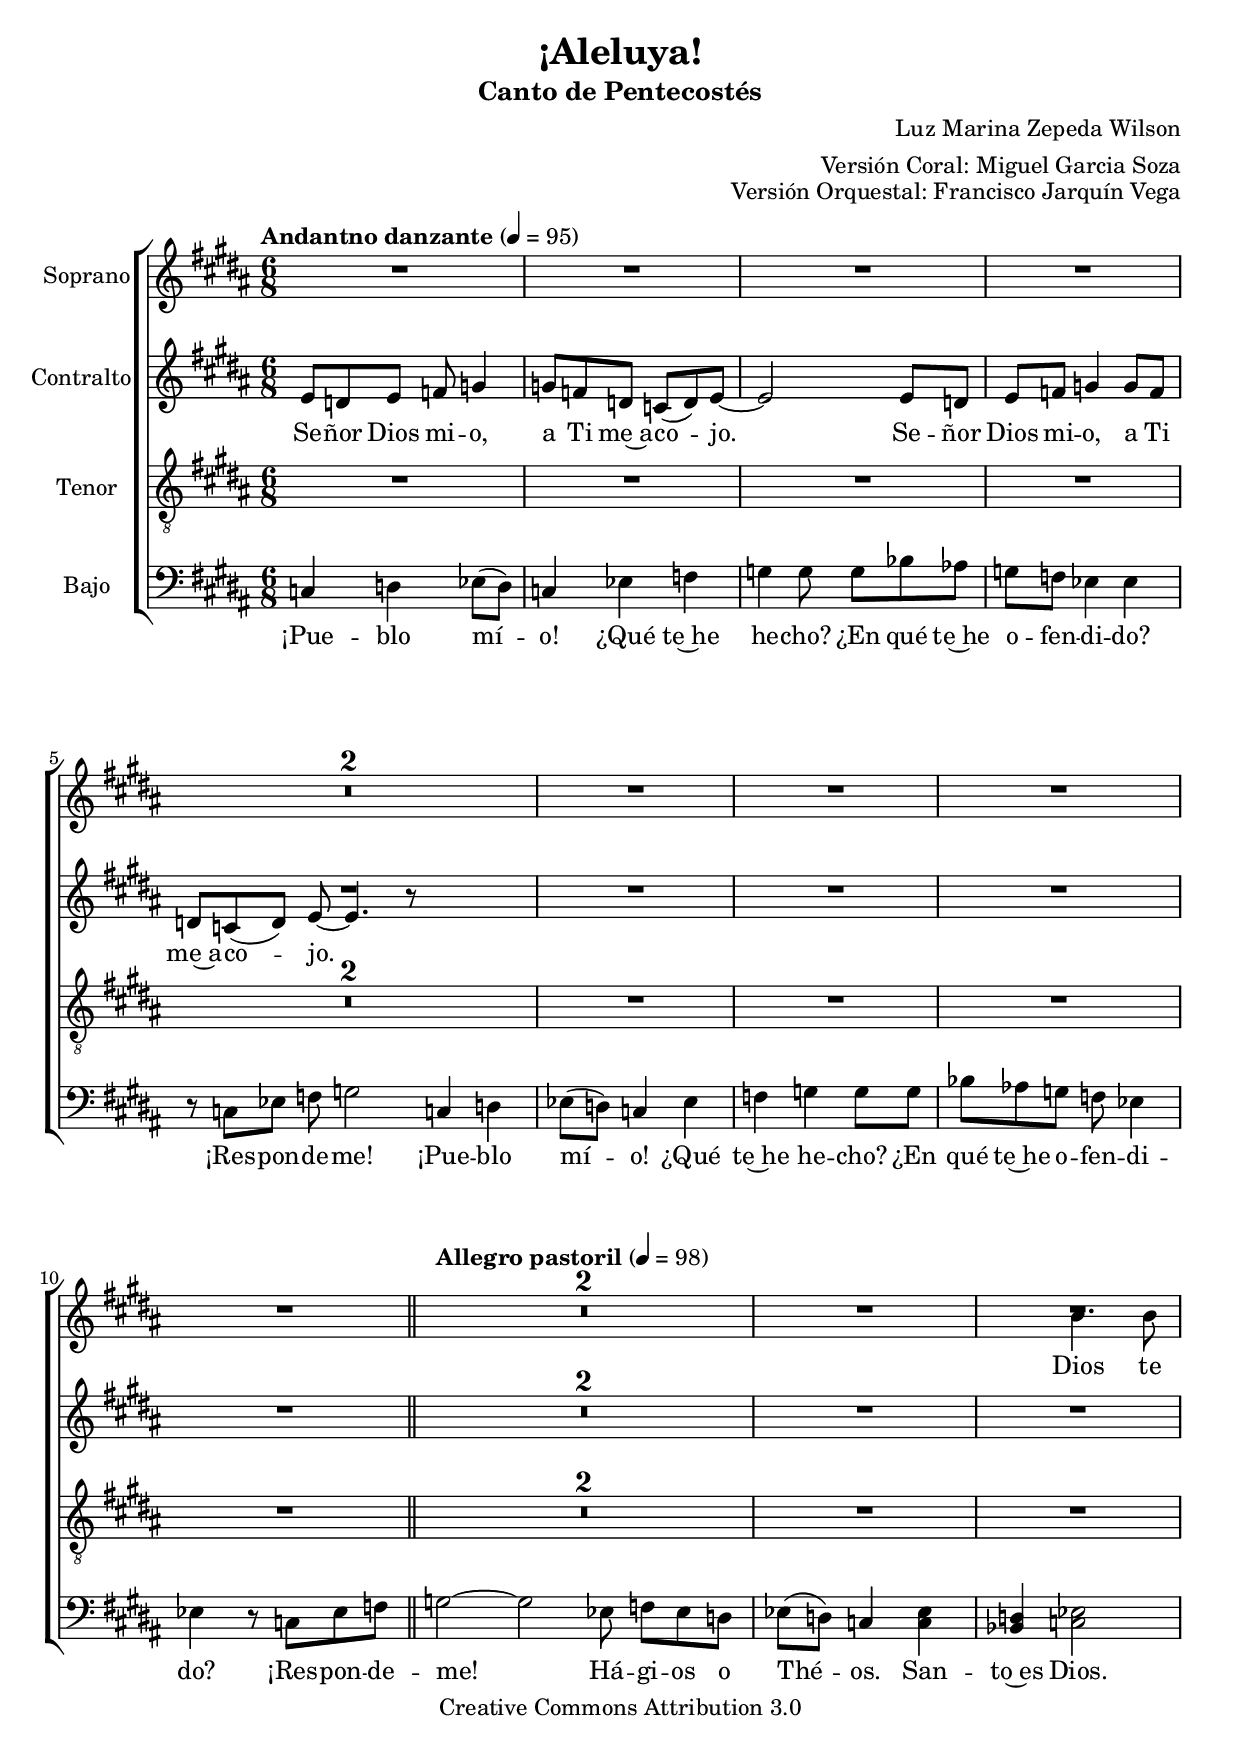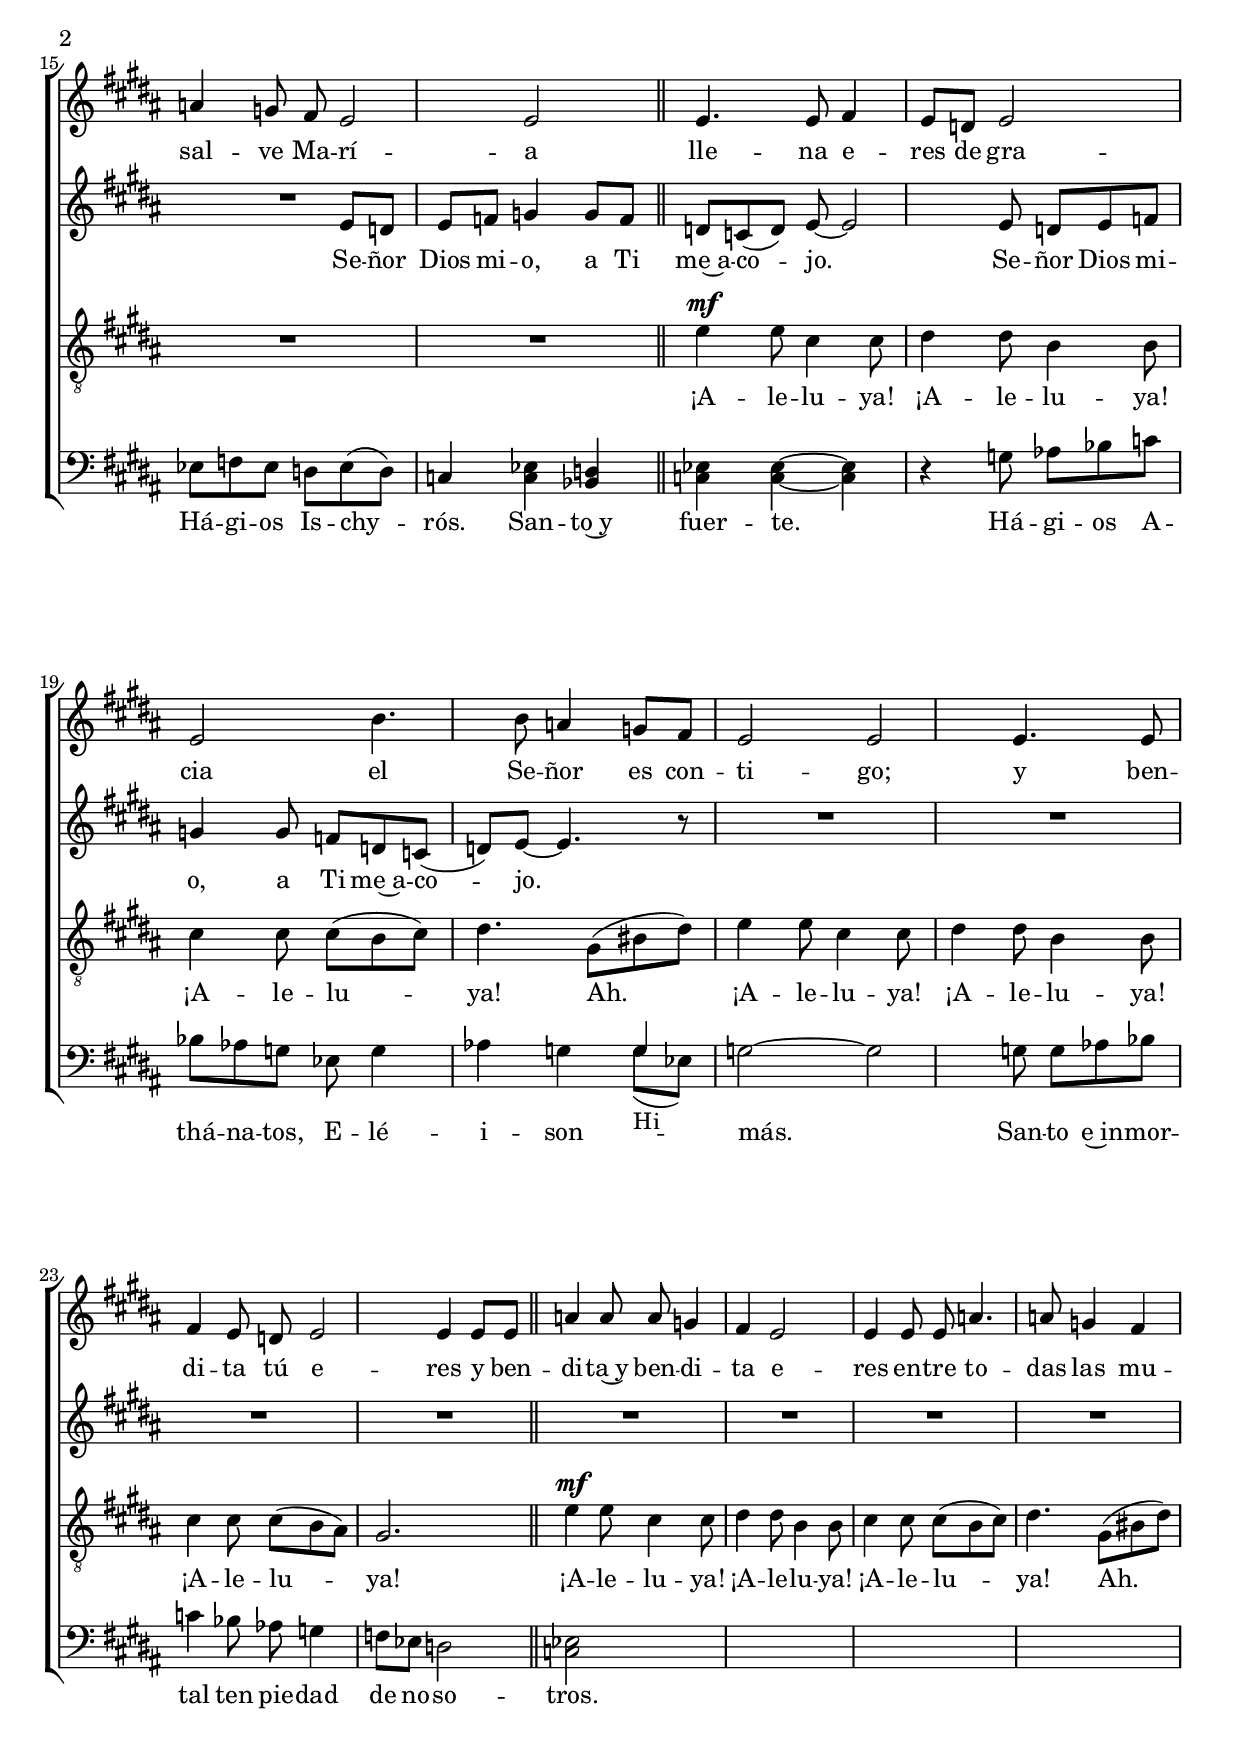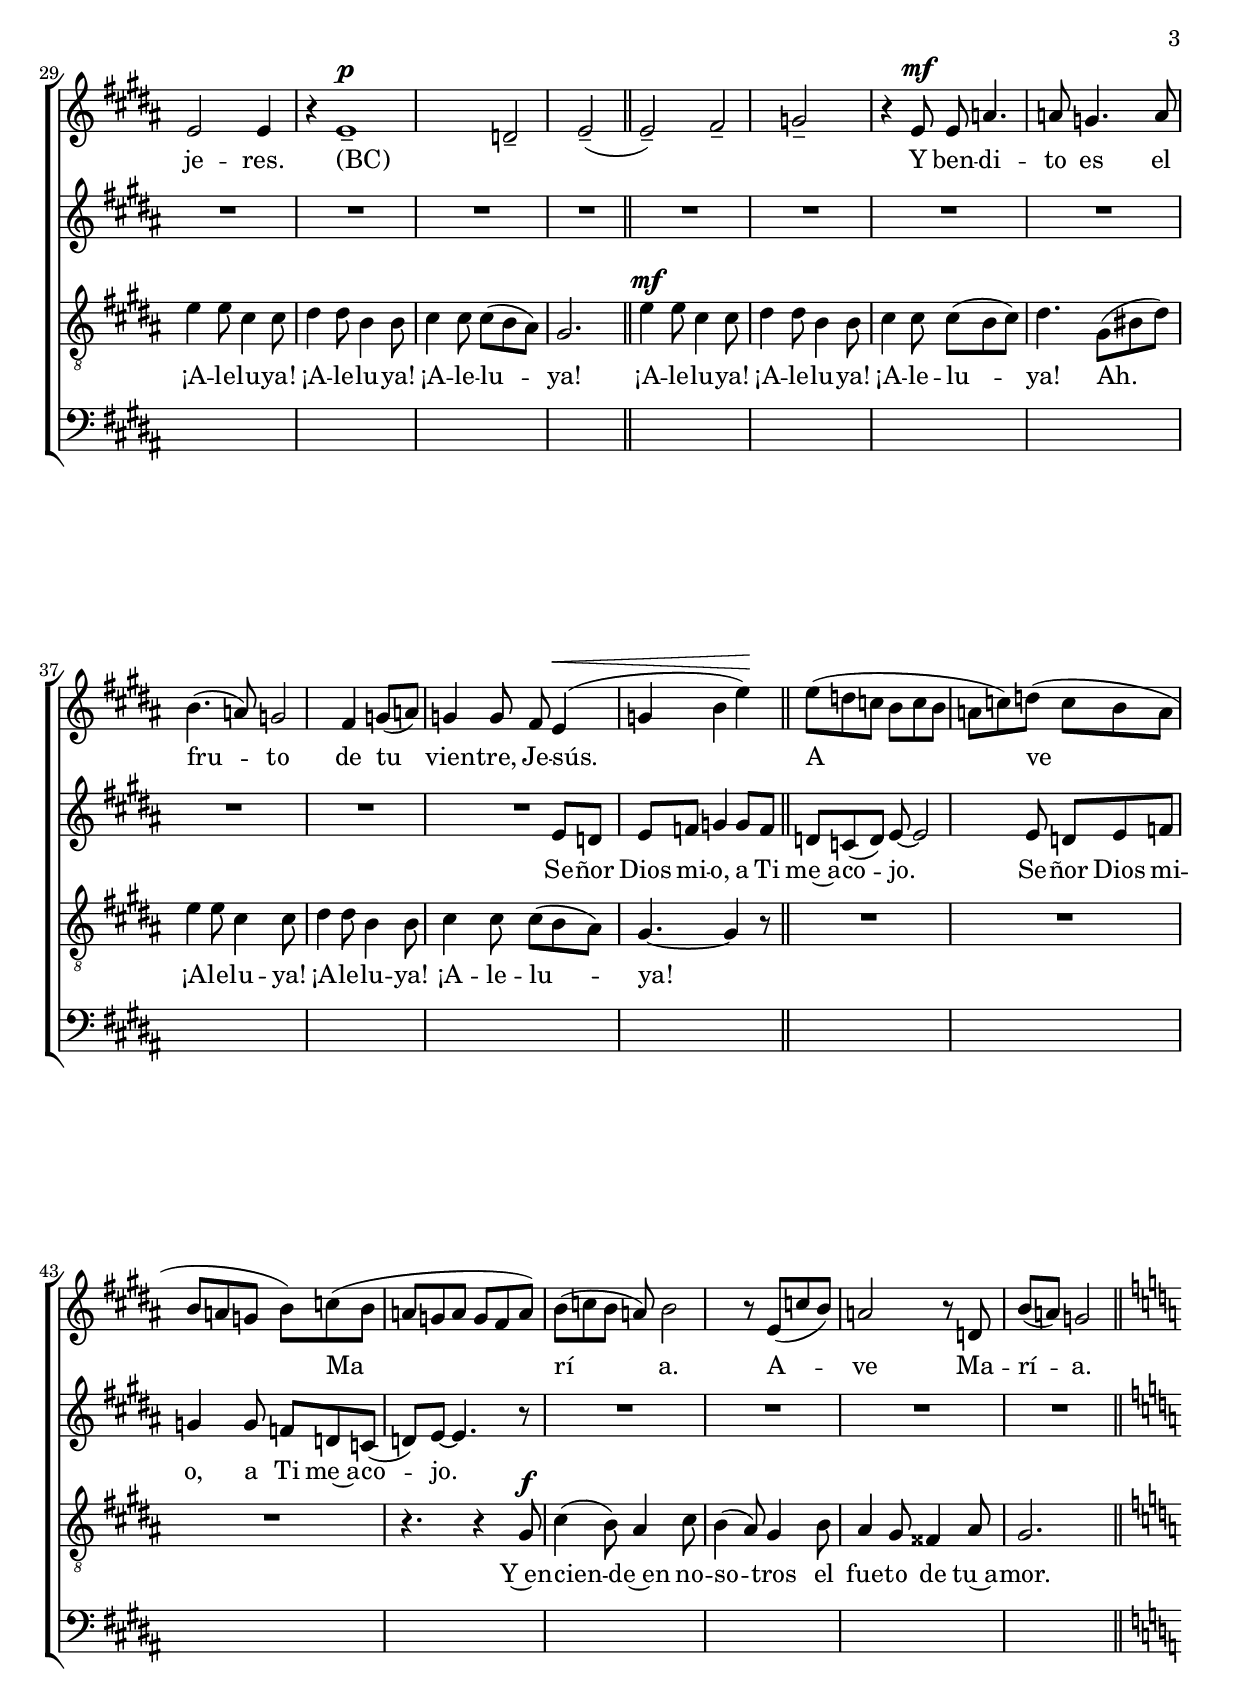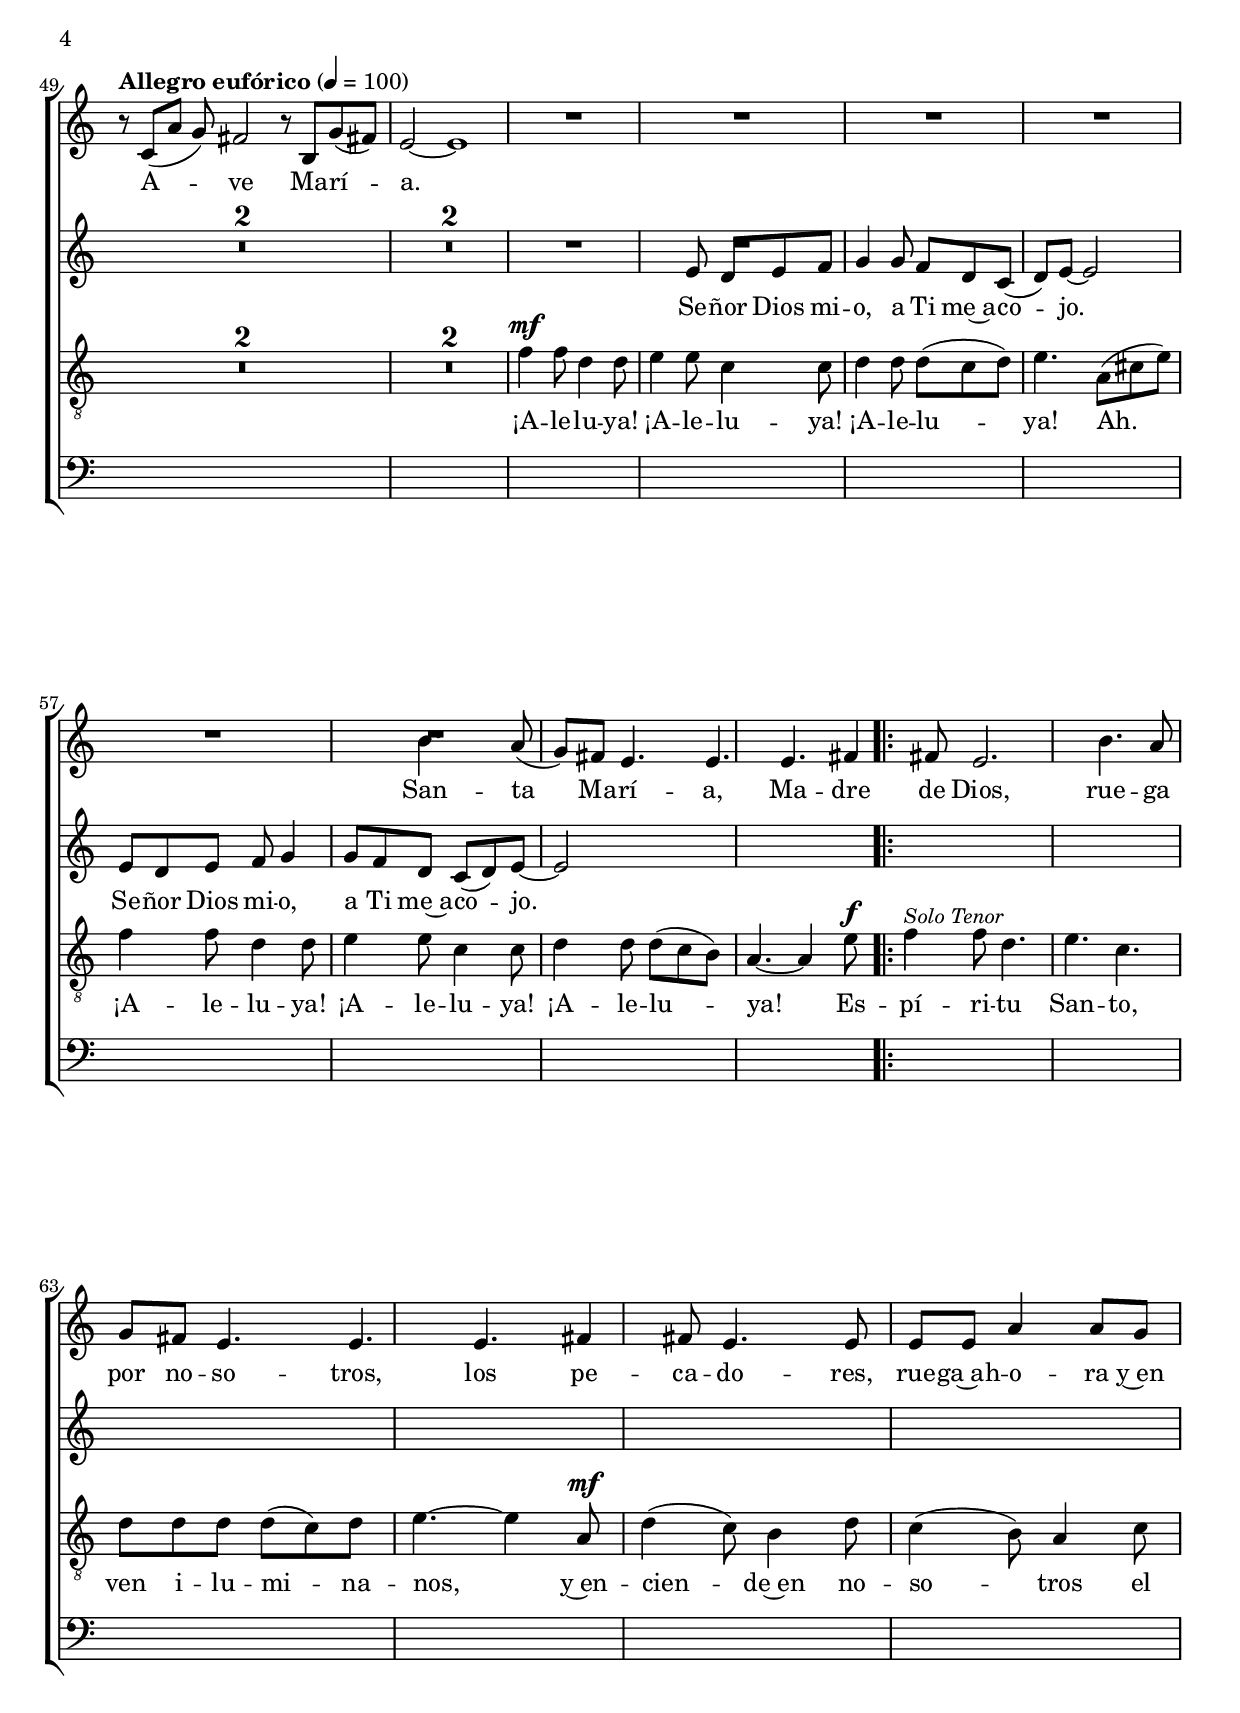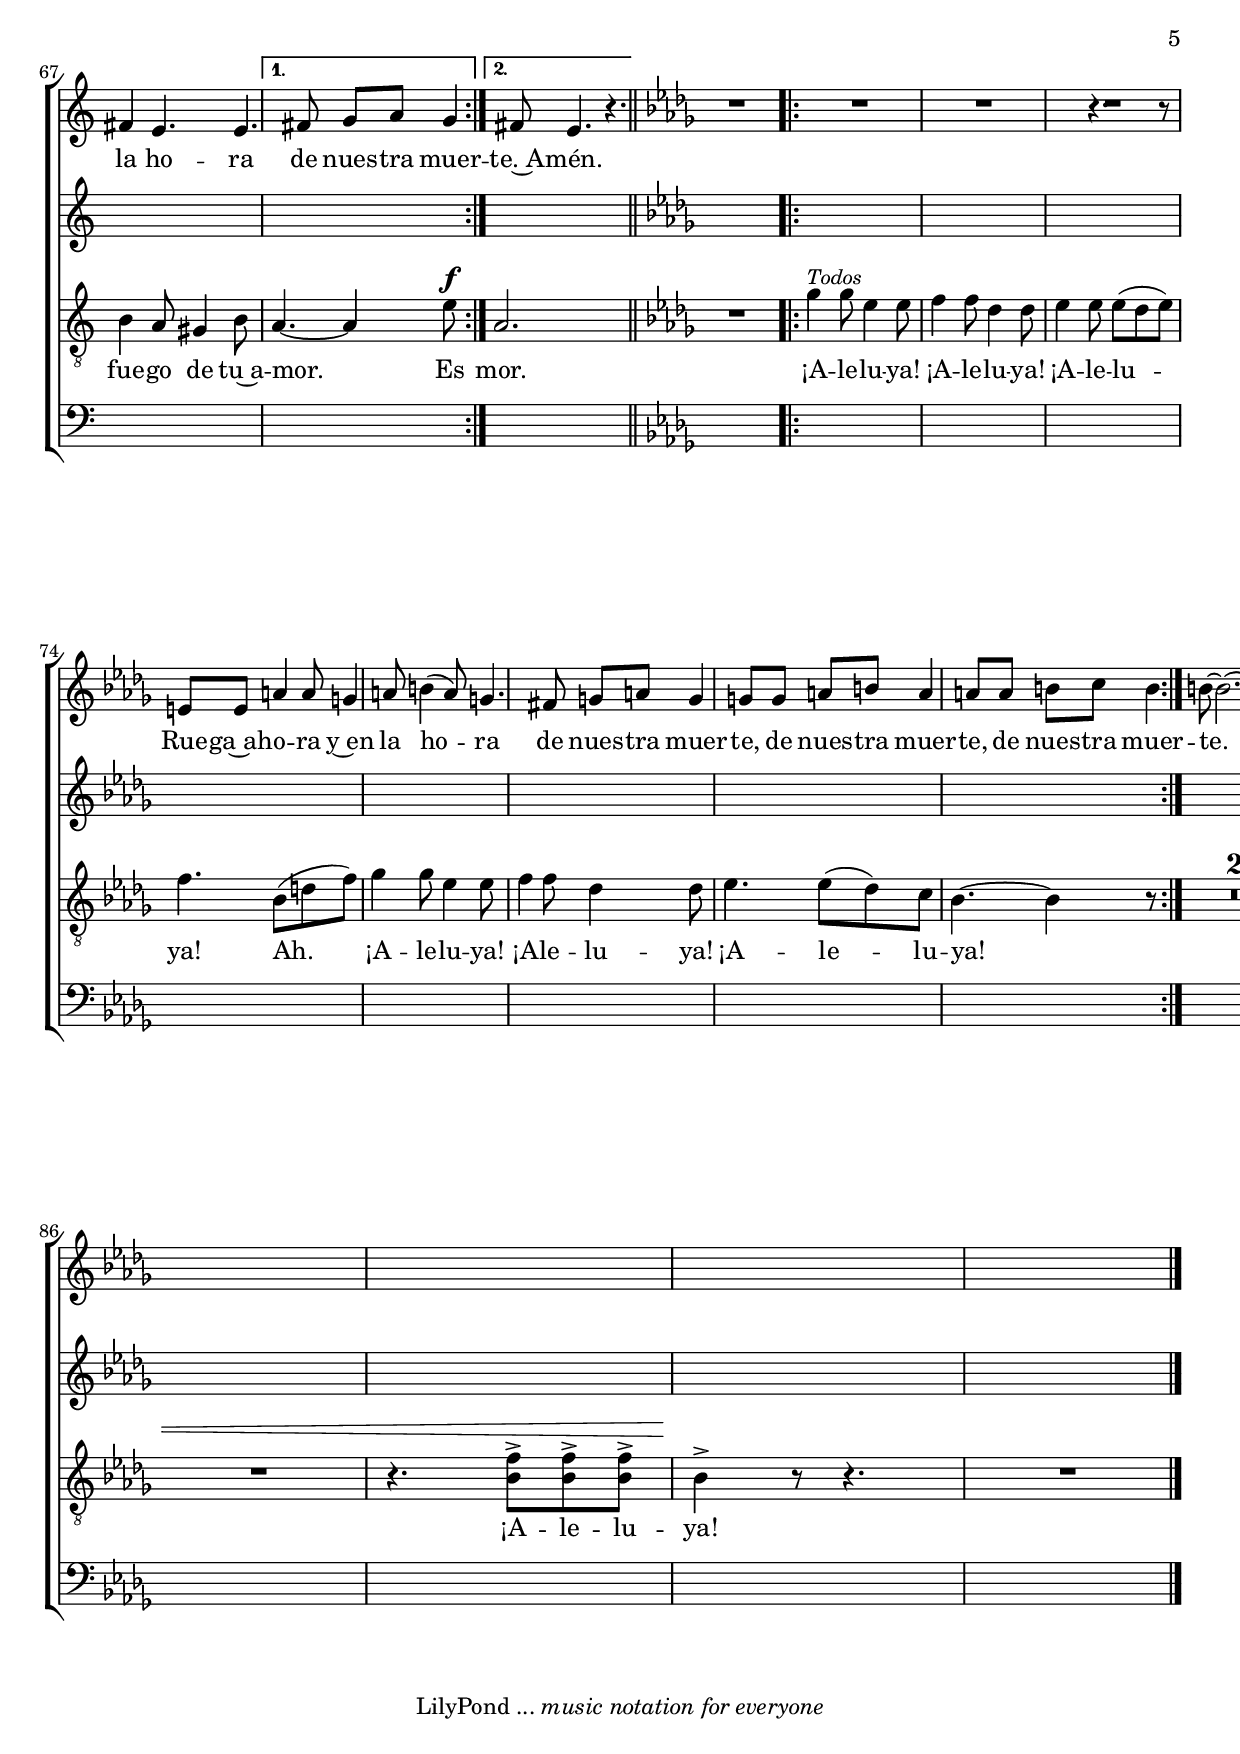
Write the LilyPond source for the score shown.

% Aleluya Canto de Pentecostes - Coro mixto
% by serach.sam@

\language "espanol"
\version "2.23.2"

% --- Global parameters
%particle = 0
%jump = \break
%time = 4

% --- Includes
\include "global.ily"
\include "soprano.ily"
\include "alto.ily"
tenor = \relative do' {
  \compressEmptyMeasures
  \dynamicUp
  \clef "G_8"

  R2.*16 |
  mi4\mf mi8 dos4 dos8 |
  res4 res8 si4 si8 |
  dos4 dos8 dos( si dos) |
  res4. sols,8( sis res) |
  mi4 mi8 dos4 dos8 |
  res4 res8 si4 si8 |
  dos4 dos8 dos( si las) |
  sols2. |

  mi'4\mf mi8 dos4 dos8 |
  res4 res8 si4 si8 |
  dos4 dos8 dos( si dos) |
  res4. sols,8( sis res) |
  mi4 mi8 dos4 dos8 |
  res4 res8 si4 si8 |
  dos4 dos8 dos( si las) |
  sols2. |

  mi'4\mf mi8 dos4 dos8 |
  res4 res8 si4 si8 |
  dos4 dos8 dos( si dos) |
  res4. sols,8( sis res) |
  mi4 mi8 dos4 dos8 |
  res4 res8 si4 si8 |
  dos4 dos8 dos( si las) |
  sols4.~ sols4 r8 |

  R2.*3 |
  r4. r4 sols8\f |
  dos4( si8) las4 dos 8 |
  si4( las8) sols4 si8 |
  las4 sols8 fass4 las8 |
  sols2. |

  R2.*4 |
  fa'4\mf fa8 re4 re8 |
  mi4 mi8 do4 do8 |
  re4 re8 re8( do re) |
  mi4. la,8( dos mi) |
  fa4 fa8 re4 re8 |
  mi4 mi8 do4 do8 |
  re4 re8 re( do si) |
  la4.~ la4 mi'8\f |
  fa4^\markup{\small \italic "Solo Tenor"} fa8 re4. |
  mi4. do |
  re8 re re re( do) re |
  mi4.~ mi4 la,8\mf |
  re4( do8) si4 re8 |
  do4( si8) la4 do8 |
  si4 la8 sols4 si8 |
  la4.~ la4 mi'8\f |
  la,2. |
  R2. |
  solb'4^\markup{\small \italic "Todos"} solb8 mib4 mib8 |
  fa4 fa8 reb4 reb8 |
  mib4 mib8 mib( reb mib) |
  fa4. sib,8( re fa) |
  solb4 solb8 mib4 mib8 |
  fa4 fa8 reb4 reb8 |
  mib4. mib8( reb) do |
  sib4.~ sib4 r8 |
  R2.*2 |
  r4. r4 fa8~\<^\markup{\small \italic "Tenor I"} |
  fa8 fa fa sib sib4~ |
  sib2.~ |
  sib4.~ sib4 sib8 |
  sib8 sib sib <sib fa'>4.^\markup{\small \italic "Todos"} |
  R2. |
  r4. <sib fa'>8-> <sib fa'>8-> <sib fa'>8-> |
  sib4->\! r8 r4. |
  R2. |
}

tenor-lyrics = \lyricmode {
  ¡A -- le -- lu -- ya! ¡A -- le -- lu -- ya! ¡A -- le -- lu -- ya! Ah.
  ¡A -- le -- lu -- ya! ¡A -- le -- lu -- ya! ¡A -- le -- lu -- ya!

  ¡A -- le -- lu -- ya! ¡A -- le -- lu -- ya! ¡A -- le -- lu -- ya! Ah.
  ¡A -- le -- lu -- ya! ¡A -- le -- lu -- ya! ¡A -- le -- lu -- ya!

  ¡A -- le -- lu -- ya! ¡A -- le -- lu -- ya! ¡A -- le -- lu -- ya! Ah.
  ¡A -- le -- lu -- ya! ¡A -- le -- lu -- ya! ¡A -- le -- lu -- ya!

  Y~en -- cien -- de~en no -- so -- tros el fue -- to de tu~a -- mor.

  ¡A -- le -- lu -- ya! ¡A -- le -- lu -- ya! ¡A -- le -- lu -- ya! Ah.
  ¡A -- le -- lu -- ya! ¡A -- le -- lu -- ya! ¡A -- le -- lu -- ya!

  Es -- pí -- ri -- tu San -- to, ven i -- lu -- mi -- na -- nos,
  y~en -- cien -- de~en no -- so -- tros el fue -- go de tu~a -- mor. Es mor.

  ¡A -- le -- lu -- ya! ¡A -- le -- lu -- ya! ¡A -- le -- lu -- ya! Ah.
  ¡A -- le -- lu -- ya! ¡A -- le -- lu -- ya! ¡A -- le -- lu -- ya!

  Ven i -- lu -- mi -- na __ de tu gran a -- mor. ¡A -- le -- lu -- ya!
}

tenor-unfold = \relative do' {
  \compressEmptyMeasures
  \dynamicUp
  \clef "G_8"

  R2.*16 |
  mi4\mf mi8 dos4 dos8 |
  res4 res8 si4 si8 |
  dos4 dos8 dos( si dos) |
  res4. sols,8( sis res) |
  mi4 mi8 dos4 dos8 |
  res4 res8 si4 si8 |
  dos4 dos8 dos( si las) |
  sols2. |

  mi'4\mf mi8 dos4 dos8 |
  res4 res8 si4 si8 |
  dos4 dos8 dos( si dos) |
  res4. sols,8( sis res) |
  mi4 mi8 dos4 dos8 |
  res4 res8 si4 si8 |
  dos4 dos8 dos( si las) |
  sols2. |

  mi'4\mf mi8 dos4 dos8 |
  res4 res8 si4 si8 |
  dos4 dos8 dos( si dos) |
  res4. sols,8( sis res) |
  mi4 mi8 dos4 dos8 |
  res4 res8 si4 si8 |
  dos4 dos8 dos( si las) |
  sols4.~ sols4 r8 |

  R2.*3 |
  r4. r4 sols8\f |
  dos4( si8) las4 dos 8 |
  si4( las8) sols4 si8 |
  las4 sols8 fass4 las8 |
  sols2. |

  R2.*4 |
  fa'4\mf fa8 re4 re8 |
  mi4 mi8 do4 do8 |
  re4 re8 re8( do re) |
  mi4. la,8( dos mi) |
  fa4 fa8 re4 re8 |
  mi4 mi8 do4 do8 |
  re4 re8 re( do si) |
  la4.~ la4 mi'8\f |
  
  \repeat unfold 2 {
    fa4^\markup{\small \italic "Solo Tenor"} fa8 re4. |
    mi4. do |
    re8 re re re( do) re |
    mi4.~ mi4 la,8\mf |
    re4( do8) si4 re8 |
    do4( si8) la4 do8 |
    si4 la8 sols4 si8 |
    \alternative {
      {
        la4.~ la4 mi'8\f |
      }{
        la,2. |
      }
    }
  }
  R2. |
  
  \repeat unfold 2 {
    solb'4^\markup{\small \italic "Todos"} solb8 mib4 mib8 |
    fa4 fa8 reb4 reb8 |
    mib4 mib8 mib( reb mib) |
    fa4. sib,8( re fa) |
    solb4 solb8 mib4 mib8 |
    fa4 fa8 reb4 reb8 |
    mib4. mib8( reb) do |
    sib4.~ sib4 r8 |
  }
  
  R2.*2 |
  r4. r4 fa8~\<^\markup{\small \italic "Tenor I"} |
  fa8 fa fa sib sib4~ |
  sib2.~ |
  sib4.~ sib4 sib8 |
  sib8 sib sib <sib fa'>4.^\markup{\small \italic "Todos"} |
  R2. |
  r4. <sib fa'>8-> <sib fa'>8-> <sib fa'>8-> |
  sib4->\! r8 r4. |
  R2. |
}

bass = \relative do {
  \compressEmptyMeasures
  \dynamicUp
  \clef bass

  do4 re |
  mib8( re) do4 |
  mib4 fa |
  sol4 sol8 sol |
  sib8 lab sol fa |
  mib4 mib |
  r8 do mib fa |
  sol2 |
  do,4 re |
  mib8( re) do4 |
  mib4 fa |
  sol4 sol8 sol |
  sib8 lab sol fa |
  mib4 mib |
  r8 do mib fa |
  sol2~ |
  sol2 |
  mib8 fa mib re |
  mib8( re) do4 |
  <do mib>4 <sib re> |
  <do mib>2 |
  mib8 fa mib re |
  mib8( re) do4 |
  <do mib>4 <sib re> |
  <do mib>4 <do mib>~ |
  <do mib>4 r |
  sol'8 lab sib do |
  sib8 lab sol mib |
  sol4 lab |
  sol4 <<{sol4_"Hi"}\\{sol8( mib)}>> |
  sol2~ |
  sol2 |
  sol8 sol lab sib |
  do4 sib8 lab |
  sol4 fa8 mib |
  re2 |
  <do mib>2 |
}

bass-lyrics = \lyricmode {
  ¡Pue -- blo mí -- o! ¿Qué te~he he -- cho?
  ¿En qué te~he o -- fen -- di -- do? ¡Res -- pon -- de -- me!
  ¡Pue -- blo mí -- o! ¿Qué te~he he -- cho?
  ¿En qué te~he o -- fen -- di -- do? ¡Res -- pon -- de -- me!
  
  Há -- gi -- os o Thé -- os. San -- to~es Dios. 
  Há -- gi -- os Is -- chy -- rós. San -- to~y fuer -- te.
  Há -- gi -- os A -- thá -- na -- tos, E -- lé -- i -- son -- más.
  San -- to e~in -- mor -- tal ten pie -- dad de no -- so -- tros.
}

% \include "metronome.ily"

% --- Global size
%#(set-global-staff-size \size)

% --- Header
\header {
  title = \title
  subtitle = \subtitle
  composer = \autor
  arranger = \arranger
  opus = \other
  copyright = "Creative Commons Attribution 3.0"
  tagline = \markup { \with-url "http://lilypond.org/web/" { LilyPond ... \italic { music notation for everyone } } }
  breakbefore = ##t
}

% --- Music

% --- Harmony

% --- Sheet
\score {
  <<
    \new ChoirStaff { <<
        \new Staff { <<
            \set Staff.instrumentName = "Soprano"
            \set Staff.midiInstrument = #"choir aahs"
            %\set Staff.midiMaximumVolume = #1.5
            <<
              \new Voice = "soprano" { << \global \soprano >> }
              \new Lyrics \lyricsto "soprano" { \soprano-lyrics }
            >>
        >> }
        \new Staff { <<
            \set Staff.instrumentName = "Contralto"
            \set Staff.midiInstrument = #"choir aahs"
            %\set Staff.midiMaximumVolume = #1.5
            <<
              \new Voice = "alto" { << \global \alto >> }
              \new Lyrics \lyricsto "alto" { \alto-lyrics }
            >>
        >> }
        \new Staff { <<
            \set Staff.instrumentName = "Tenor"
            \set Staff.midiInstrument = #"choir aahs"
            %\set Staff.midiMaximumVolume = #1.5
            <<
              \new Voice = "tenor" { << \global \tenor >> }
              \new Lyrics \lyricsto "tenor" { \tenor-lyrics }
            >>
        >> }
        \new Staff { <<
            \set Staff.instrumentName = "Bajo"
            \set Staff.midiInstrument = #"choir aahs"
            %\set Staff.midiMaximumVolume = #1.5
            <<
              \new Voice = "bass" { << \global \bass >> }
              \new Lyrics \lyricsto "bass" { \bass-lyrics }
            >>
        >> }
    >> }
  >>
  \layout {}
  \midi {}
}

% --- Paper
\paper {
  #(set-default-paper-size "letter")
  page-breaking = #ly:page-turn-breaking
}
